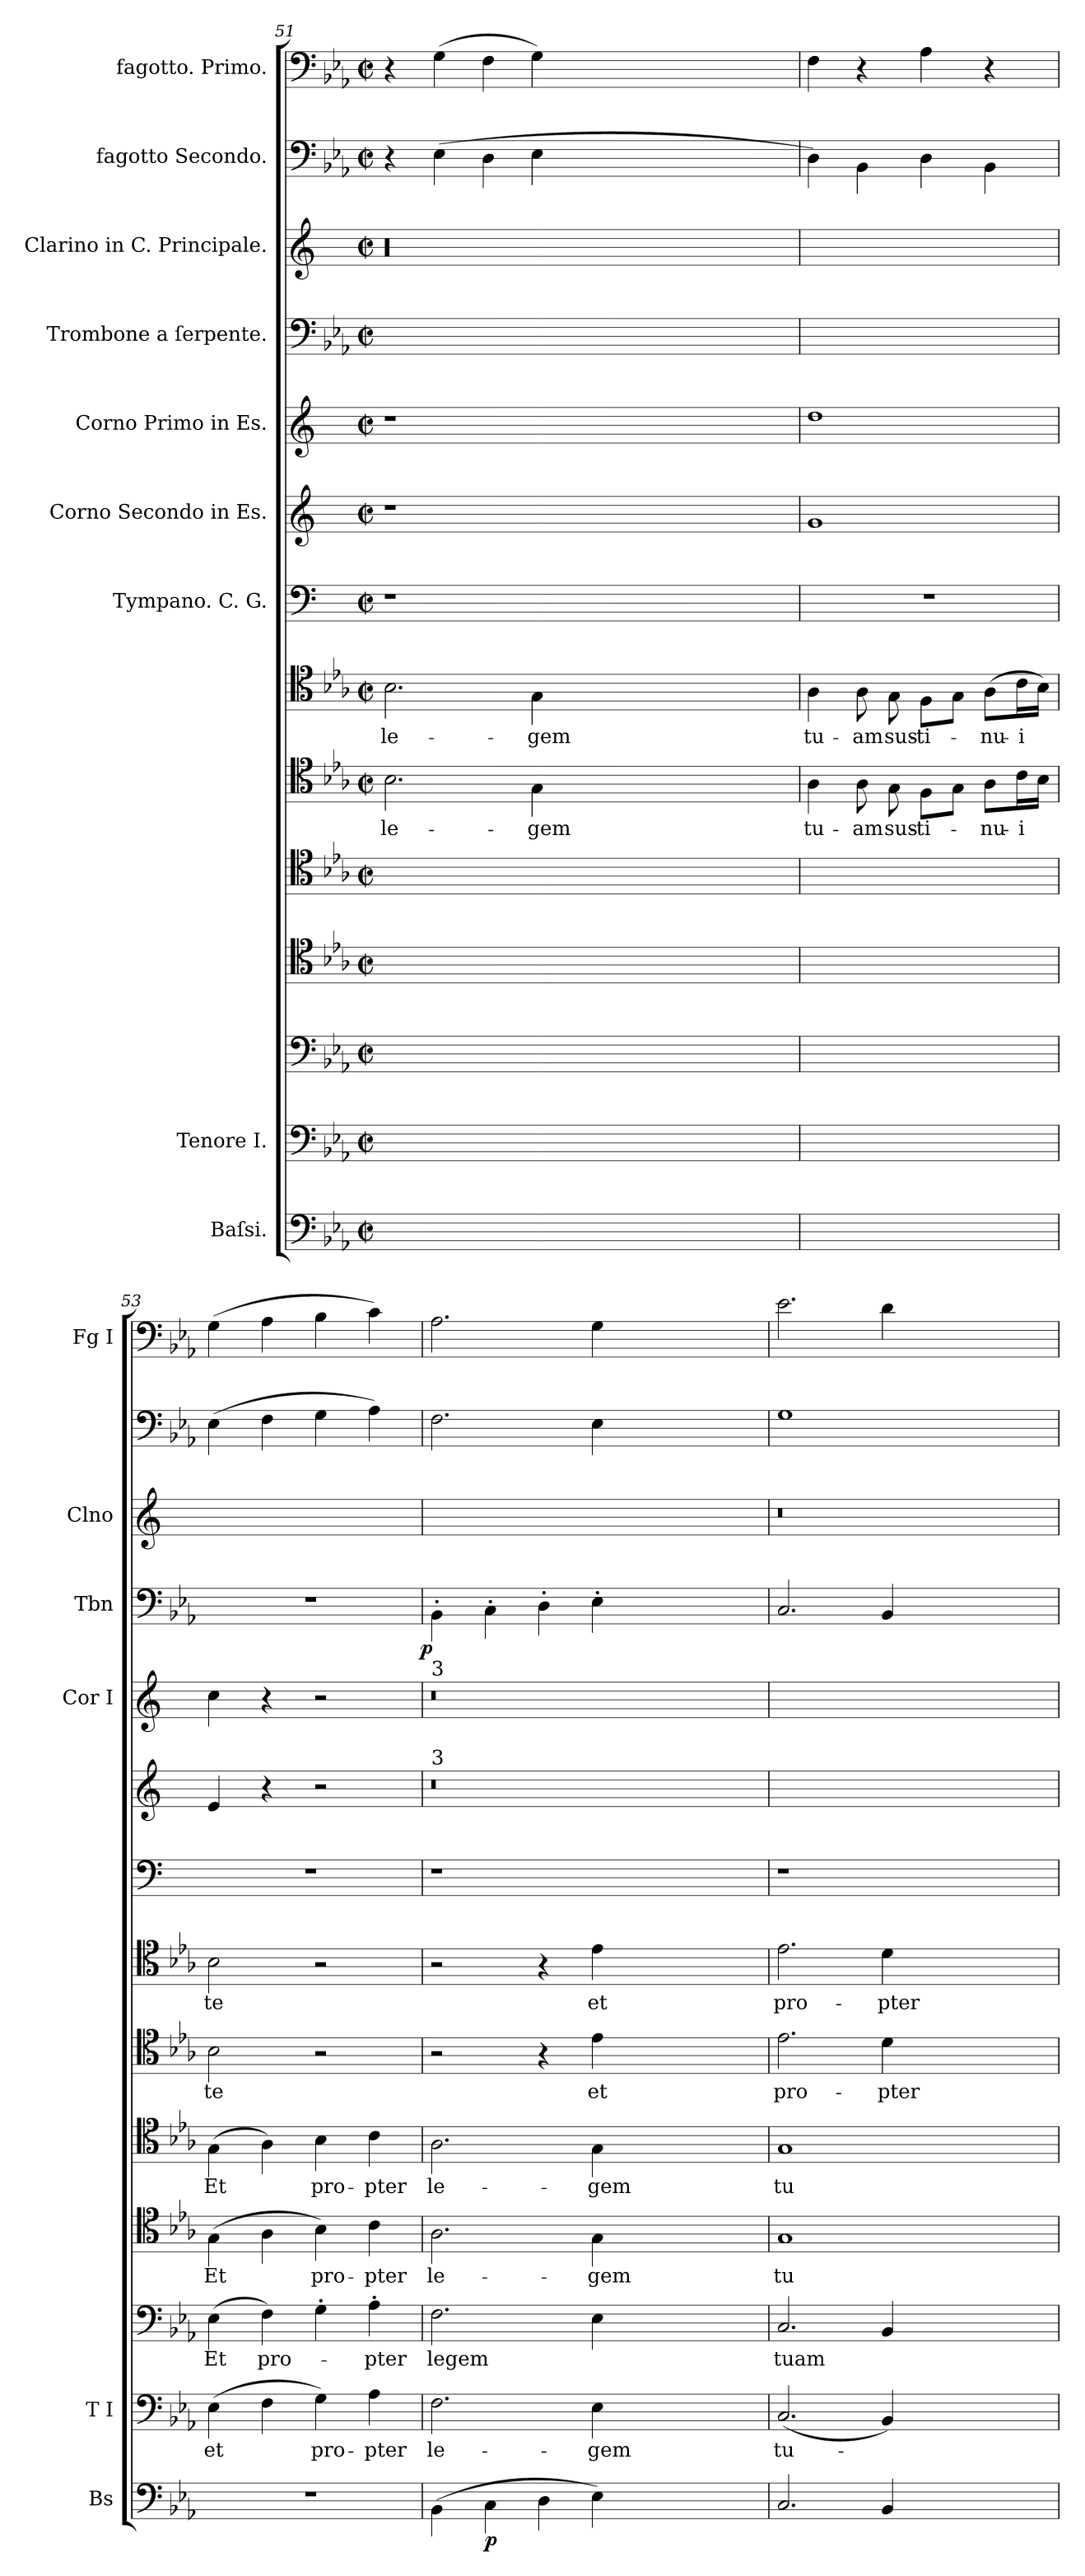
**kern	**dynam	**kern	**text	**kern	**text	**kern	**text	**kern	**text	**kern	**text	**kern	**text	**kern	**kern	**kern	**kern	**dynam	**kern	**kern	**kern
*part9	*part9	*part8	*part8	*part8	*part8	*part8	*part8	*part8	*part8	*part8	*part8	*part8	*part8	*part7	*part6	*part5	*part4	*part4	*part3	*part2	*part1
*staff14	*staff14	*staff13	*staff13	*staff12	*staff12	*staff11	*staff11	*staff10	*staff10	*staff9	*staff9	*staff8	*staff8	*staff7	*staff6	*staff5	*staff4	*staff4	*staff3	*staff2	*staff1
*I"Baſsi.	*	*I"Tenore I.	*	*	*	*	*	*	*	*	*	*	*	*I"Tympano. C. G.	*I"Corno Secondo in Es.	*I"Corno Primo in Es.	*I"Trombone a ſerpente.	*	*I"Clarino in C. Principale.	*I"fagotto Secondo.	*I"fagotto. Primo.
*I'Bs	*	*I'T I	*	*	*	*	*	*	*	*	*	*	*	*	*	*I'Cor I	*I'Tbn	*	*I'Clno	*	*I'Fg I
*clefF4	*	*clefF4	*	*clefF4	*	*clefC4	*	*clefC4	*	*clefC4	*	*clefC4	*	*clefF4	*clefG2	*clefG2	*clefF4	*	*clefG2	*clefF4	*clefF4
*	*	*	*	*	*	*	*	*	*	*	*	*	*	*	*ITrd5c9	*ITrd5c9	*	*	*	*	*
*k[b-e-a-]	*	*k[b-e-a-]	*	*k[b-e-a-]	*	*k[b-e-a-]	*	*k[b-e-a-]	*	*k[b-e-a-]	*	*k[b-e-a-]	*	*k[]	*k[b-e-a-]	*k[b-e-a-]	*k[b-e-a-]	*	*k[]	*k[b-e-a-]	*k[b-e-a-]
*c:	*	*c:	*	*c:	*	*c:	*	*c:	*	*c:	*	*c:	*	*	*c:	*c:	*c:	*	*	*c:	*c:
*M2/2	*	*M2/2	*	*M2/2	*	*M2/2	*	*M2/2	*	*M2/2	*	*M2/2	*	*M2/2	*M2/2	*M2/2	*M2/2	*	*M2/2	*M2/2	*M2/2
*met(c|)	*	*met(c|)	*	*met(c|)	*	*met(c|)	*	*met(c|)	*	*met(c|)	*	*met(c|)	*	*met(c|)	*met(c|)	*met(c|)	*met(c|)	*	*met(c|)	*met(c|)	*met(c|)
=51	=51	=51	=51	=51	=51	=51	=51	=51	=51	=51	=51	=51	=51	=51	=51	=51	=51	=51	=51	=51	=51
00ryy	.	00ryy	.	00ryy	.	00ryy	.	00ryy	.	2.B-\	le-	2.B-\	le-	1r	1r	1r	00ryy	.	00r	4r	4r
.	.	.	.	.	.	.	.	.	.	.	.	.	.	.	.	.	.	.	.	(>4E-\	(>4G\
.	.	.	.	.	.	.	.	.	.	.	.	.	.	.	.	.	.	.	.	4D\	4F\
.	.	.	.	.	.	.	.	.	.	4G\	-gem	4G\	-gem	.	.	.	.	.	.	4E-\	4G\)
.	.	.	.	.	.	.	.	.	.	0.ryy	.	0.ryy	.	0.ryy	0.ryy	0.ryy	.	.	.	0.ryy	0.ryy
=52	=52	=52	=52	=52	=52	=52	=52	=52	=52	=52	=52	=52	=52	=52	=52	=52	=52	=52	=52	=52	=52
1ryy	.	1ryy	.	1ryy	.	1ryy	.	1ryy	.	4A-\	tu-	4A-\	tu-	1r	1B-/	1f/	1ryy	.	1ryy	4D\)	4F\
.	.	.	.	.	.	.	.	.	.	8A-\	-am	8A-\	-am	.	.	.	.	.	.	4BB-\	4r
.	.	.	.	.	.	.	.	.	.	8G\	sus-	8G\	sus-	.	.	.	.	.	.	.	.
.	.	.	.	.	.	.	.	.	.	8F\L	-ti-	8F\L	-ti-	.	.	.	.	.	.	4D\	4A-\
.	.	.	.	.	.	.	.	.	.	8G\J	.	8G\J	.	.	.	.	.	.	.	.	.
.	.	.	.	.	.	.	.	.	.	8A-\L	-nu-	(>8A-\L	-nu-	.	.	.	.	.	.	4BB-\	4r
.	.	.	.	.	.	.	.	.	.	16c\L	-i	16c\L	-i	.	.	.	.	.	.	.	.
.	.	.	.	.	.	.	.	.	.	16B-\JJ	.	16B-\JJ)	.	.	.	.	.	.	.	.	.
=53	=53	=53	=53	=53	=53	=53	=53	=53	=53	=53	=53	=53	=53	=53	=53	=53	=53	=53	=53	=53	=53
1r	.	(>4E-\	et	(>4E-\	Et	(>4G\	Et	(>4G\	Et	2B-\	te	2B-\	te	1r	4G/	4e-\	1r	.	1ryy	(>4E-\	(>4G\
.	.	4F\	.	4F\)	pro-	4A-\	.	4A-\)	.	.	.	.	.	.	4r	4r	.	.	.	4F\	4A-\
.	.	4G\)	pro-	4G'\	.	4B-\)	pro-	4B-\	pro-	2r	.	2r	.	.	2r	2r	.	.	.	4G\	4B-\
.	.	4A-\	-pter	4A-'\	-pter	4c\	-pter	4c\	-pter	.	.	.	.	.	.	.	.	.	.	4A-\)	4c\)
=54	=54	=54	=54	=54	=54	=54	=54	=54	=54	=54	=54	=54	=54	=54	=54	=54	=54	=54	=54	=54	=54
!	!	!	!	!	!	!	!	!	!	!	!	!	!	!	!	!LO:TX:a:t=3	!	!	!	!	!
!	!	!	!	!	!	!	!	!	!	!	!	!	!	!	!LO:TX:a:t=3	!	!	!	!	!	!
!	!	!	!	!	!	!	!	!	!	!	!	!	!	!	!	!	!	!LO:DY:b:rj	!	!	!
(>4BB-\	.	2.F\	le-	2.F\	legem	2.A-\	le-	2.A-\	le-	2r	.	2r	.	1r	0r	0r	4BB-'\	p	0ryy	2.F\	2.A-\
4C\	p	.	.	.	.	.	.	.	.	.	.	.	.	.	.	.	4C'\	.	.	.	.
4D\	.	.	.	.	.	.	.	.	.	4r	.	4r	.	.	.	.	4D'\	.	.	.	.
4E-\)	.	4E-\	-gem	4E-\	.	4G\	-gem	4G\	-gem	4e-\	et	4e-\	et	.	.	.	4E-'\	.	.	4E-\	4G\
1ryy	.	1ryy	.	1ryy	.	1ryy	.	1ryy	.	1ryy	.	1ryy	.	1ryy	.	.	1ryy	.	.	1ryy	1ryy
=55	=55	=55	=55	=55	=55	=55	=55	=55	=55	=55	=55	=55	=55	=55	=55	=55	=55	=55	=55	=55	=55
2.C/	.	(<2.C/	tu-	2.C/	tuam	1G/	tu-	1G/	tu-	2.e-\	pro-	2.e-\	pro-	1r	0ryy	0ryy	2.C/	.	0r	1G\	2.e-\
4BB-/	.	4BB-/)	.	4BB-/	.	.	.	.	.	4d\	-pter	4d\	-pter	.	.	.	4BB-/	.	.	.	4d\
1ryy	.	1ryy	.	1ryy	.	1ryy	.	1ryy	.	1ryy	.	1ryy	.	1ryy	.	.	1ryy	.	.	1ryy	1ryy
=	=	=	=	=	=	=	=	=	=	=	=	=	=	=	=	=	=	=	=	=	=
*-	*-	*-	*-	*-	*-	*-	*-	*-	*-	*-	*-	*-	*-	*-	*-	*-	*-	*-	*-	*-	*-
